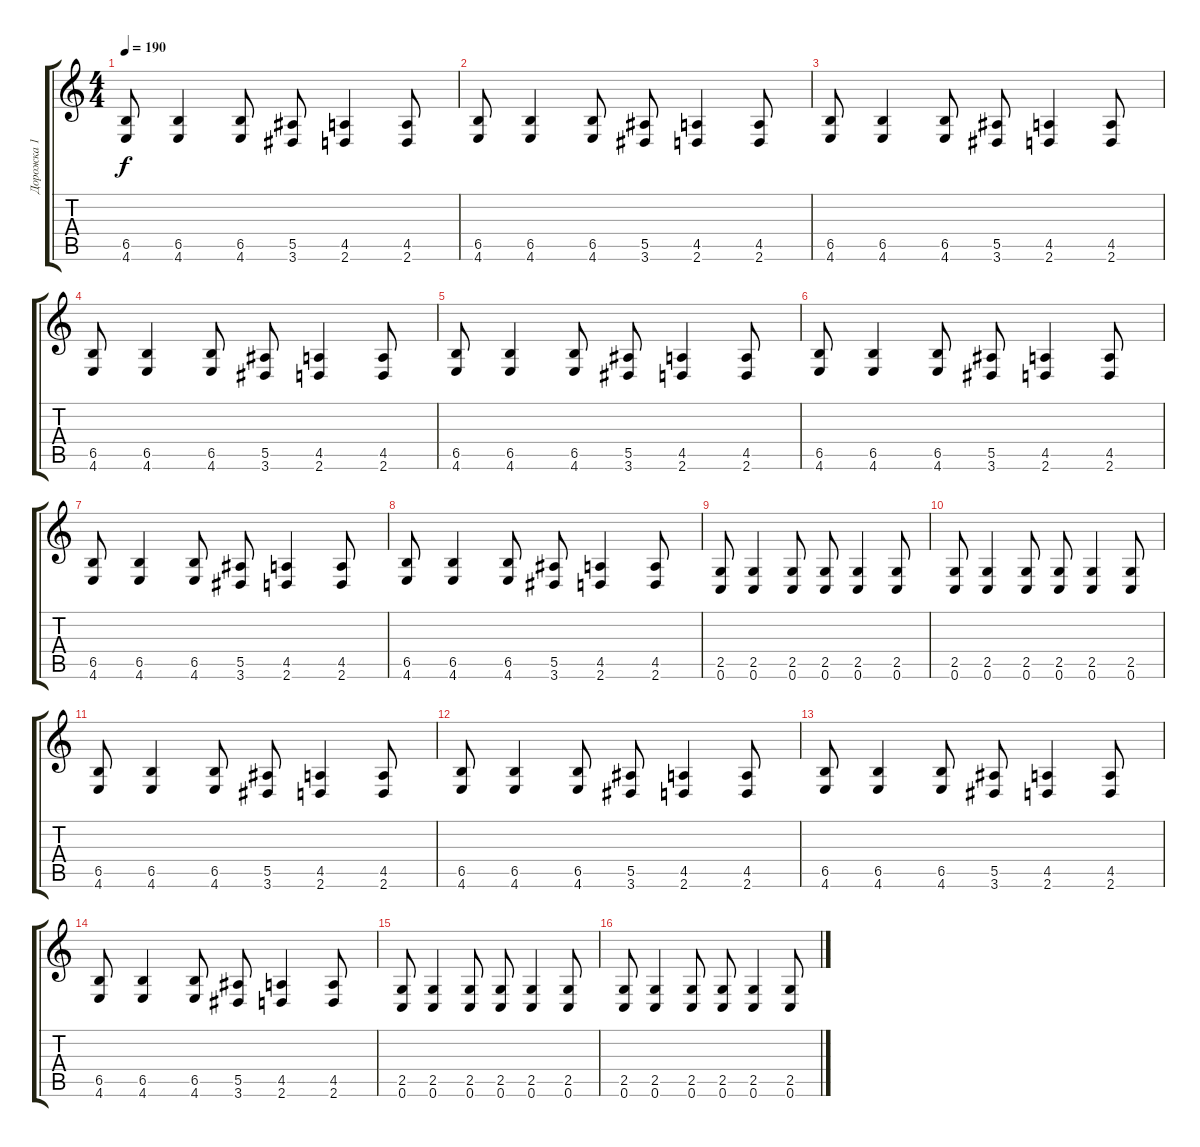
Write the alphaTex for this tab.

\track ("Дорожка 1" "Дорожка 1") {instrument distortionguitar}
\staff {score tabs}
\tuning (C4 G3 Eb3 Bb2 F2 C2) {hide}
\ts (4 4)
\tempo 190
\clef g2
\ks c
(6.5 4.6).8{dy f} (6.5 4.6).4 (6.5 4.6).8 (5.5 3.6).8 (4.5 2.6).4 (4.5 2.6).8 |
(6.5 4.6).8 (6.5 4.6).4 (6.5 4.6).8 (5.5 3.6).8 (4.5 2.6).4 (4.5 2.6).8 |
(6.5 4.6).8 (6.5 4.6).4 (6.5 4.6).8 (5.5 3.6).8 (4.5 2.6).4 (4.5 2.6).8 |
(6.5 4.6).8 (6.5 4.6).4 (6.5 4.6).8 (5.5 3.6).8 (4.5 2.6).4 (4.5 2.6).8 |
(6.5 4.6).8 (6.5 4.6).4 (6.5 4.6).8 (5.5 3.6).8 (4.5 2.6).4 (4.5 2.6).8 |
(6.5 4.6).8 (6.5 4.6).4 (6.5 4.6).8 (5.5 3.6).8 (4.5 2.6).4 (4.5 2.6).8 |
(6.5 4.6).8 (6.5 4.6).4 (6.5 4.6).8 (5.5 3.6).8 (4.5 2.6).4 (4.5 2.6).8 |
(6.5 4.6).8 (6.5 4.6).4 (6.5 4.6).8 (5.5 3.6).8 (4.5 2.6).4 (4.5 2.6).8 |
(2.5 0.6).8 (2.5 0.6).4 (2.5 0.6).8 (2.5 0.6).8 (2.5 0.6).4 (2.5 0.6).8 |
(2.5 0.6).8 (2.5 0.6).4 (2.5 0.6).8 (2.5 0.6).8 (2.5 0.6).4 (2.5 0.6).8 |
(6.5 4.6).8 (6.5 4.6).4 (6.5 4.6).8 (5.5 3.6).8 (4.5 2.6).4 (4.5 2.6).8 |
(6.5 4.6).8 (6.5 4.6).4 (6.5 4.6).8 (5.5 3.6).8 (4.5 2.6).4 (4.5 2.6).8 |
(6.5 4.6).8 (6.5 4.6).4 (6.5 4.6).8 (5.5 3.6).8 (4.5 2.6).4 (4.5 2.6).8 |
(6.5 4.6).8 (6.5 4.6).4 (6.5 4.6).8 (5.5 3.6).8 (4.5 2.6).4 (4.5 2.6).8 |
(2.5 0.6).8 (2.5 0.6).4 (2.5 0.6).8 (2.5 0.6).8 (2.5 0.6).4 (2.5 0.6).8 |
(2.5 0.6).8 (2.5 0.6).4 (2.5 0.6).8 (2.5 0.6).8 (2.5 0.6).4 (2.5 0.6).8
